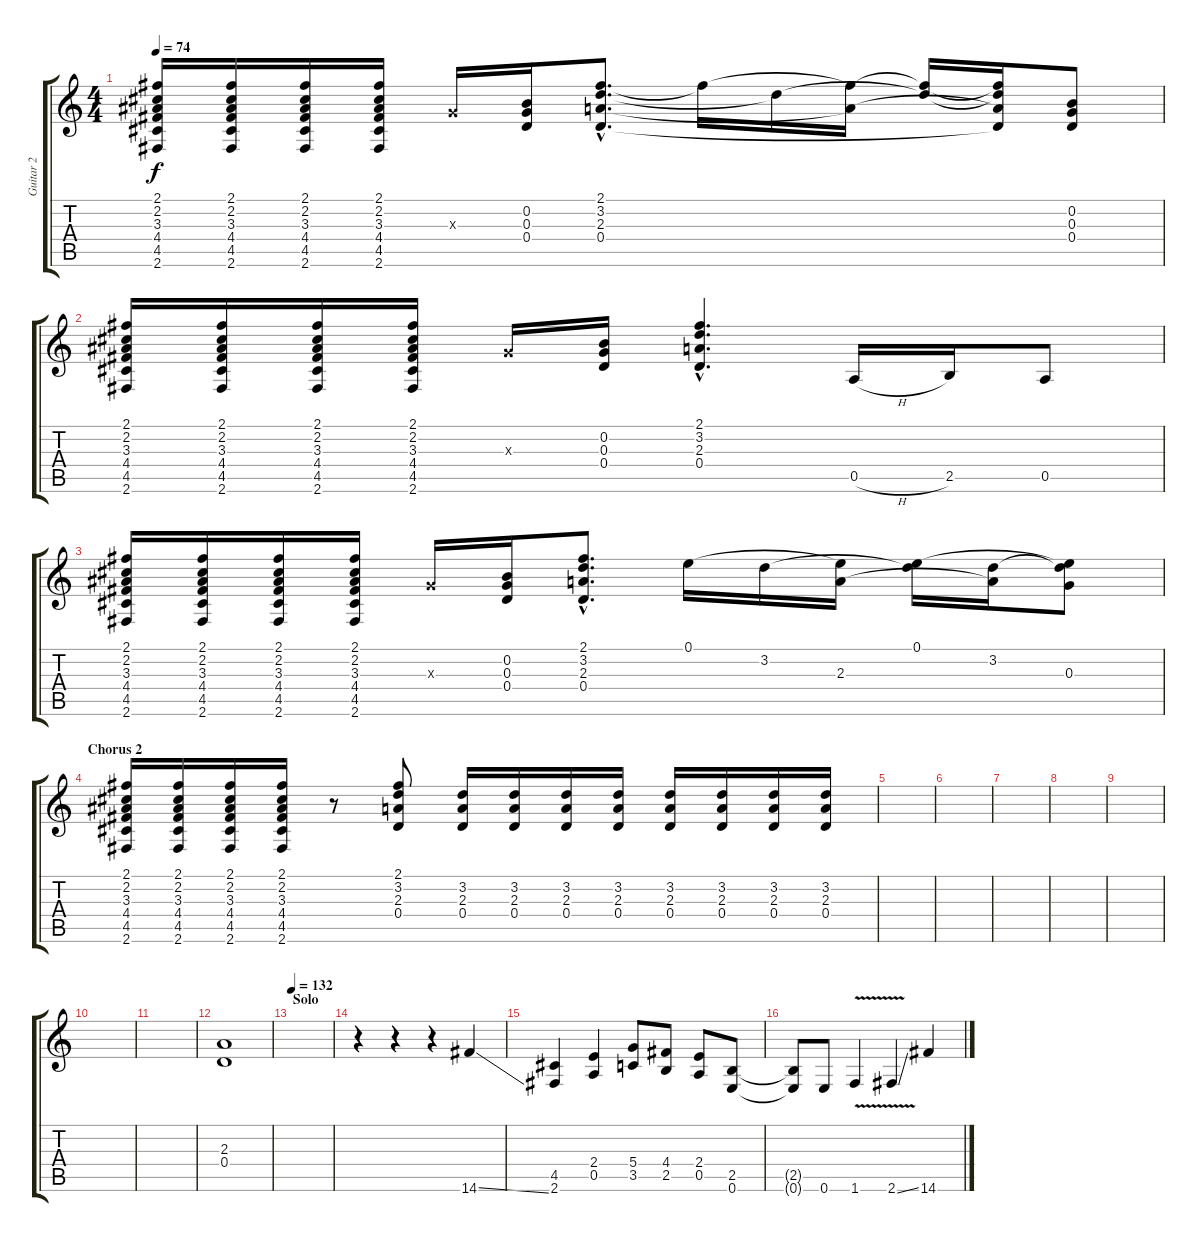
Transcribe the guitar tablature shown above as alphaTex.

\track ("Guitar 2" "Guitar 2") {instrument acousticguitarsteel}
\staff {score tabs}
\tuning (E4 B3 G3 D3 A2 E2) {hide}
\ts (4 4)
\tempo 74
\clef g2
\ks c
(2.1 2.2 3.3 4.4 4.5 2.6).16{dy f} (2.1 2.2 3.3 4.4 4.5 2.6).16 (2.1 2.2 3.3 4.4 4.5 2.6).16 (2.1 2.2 3.3 4.4 4.5 2.6).16 0.3{x}.16 (0.2 0.3 0.4).16 (2.1{hac} 3.2{hac} 2.3{hac} 0.4{hac}).8{d} 2.1{t}.16 3.2{t}.16 (2.1{t} 2.3{t}).16 (2.1{t} 3.2{t}).16 (2.1{t} 3.2{t} 2.3{t} 0.4{t}).16 (0.2 0.3 0.4).8 |
(2.1 2.2 3.3 4.4 4.5 2.6).16 (2.1 2.2 3.3 4.4 4.5 2.6).16 (2.1 2.2 3.3 4.4 4.5 2.6).16 (2.1 2.2 3.3 4.4 4.5 2.6).16 0.3{x}.16 (0.2 0.3 0.4).16 (2.1{hac} 3.2{hac} 2.3{hac} 0.4{hac}).4{d} 0.5{h}.16 2.5.16 0.5.8 |
(2.1 2.2 3.3 4.4 4.5 2.6).16 (2.1 2.2 3.3 4.4 4.5 2.6).16 (2.1 2.2 3.3 4.4 4.5 2.6).16 (2.1 2.2 3.3 4.4 4.5 2.6).16 0.3{x}.16 (0.2 0.3 0.4).16 (2.1{hac} 3.2{hac} 2.3{hac} 0.4{hac}).8{d} 0.1.16 3.2.16 (0.1{t} 2.3).16 (0.1 3.2{t}).16 (3.2 2.3{t}).16 (0.1{t} 3.2{t} 0.3).8 |
\section ("" "Chorus 2")
(2.1 2.2 3.3 4.4 4.5 2.6).16 (2.1 2.2 3.3 4.4 4.5 2.6).16 (2.1 2.2 3.3 4.4 4.5 2.6).16 (2.1 2.2 3.3 4.4 4.5 2.6).16 r.8 (2.1 3.2 2.3 0.4).8 (3.2 2.3 0.4).16 (3.2 2.3 0.4).16 (3.2 2.3 0.4).16 (3.2 2.3 0.4).16 (3.2 2.3 0.4).16 (3.2 2.3 0.4).16 (3.2 2.3 0.4).16 (3.2 2.3 0.4).16 |
|
|
|
|
|
|
|
(2.3 0.4).1{instrument overdrivenguitar} |
\section ("" "Solo")
\tempo 132
|
r.4 r.4 r.4 14.6{ss}.4 |
(4.5 2.6).4 (2.4 0.5).4 (5.4 3.5).8 (4.4 2.5).8 (2.4 0.5).8 (2.5 0.6).8 |
(2.5{t} 0.6{t}).8 0.6.8 1.6{v}.4 2.6{v ss}.4 14.6{ss}.4
